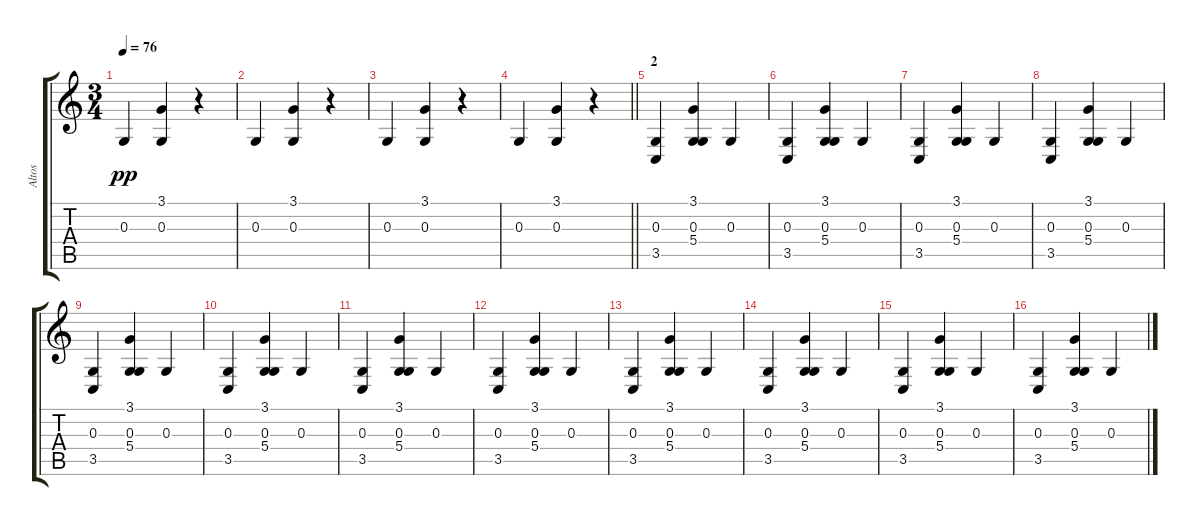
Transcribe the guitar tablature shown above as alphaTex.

\track ("Altos" "Altos") {instrument pizzicatostrings}
\staff {score tabs}
\tuning (E4 B3 G3 D3 A2 E2) {hide}
\ts (3 4)
\tempo 76
\clef g2
\ks c
0.3.4{dy pp} (3.1 0.3).4 r.4 |
0.3.4 (3.1 0.3).4 r.4 |
0.3.4 (3.1 0.3).4 r.4 |
\barLineRight lightlight
0.3.4 (3.1 0.3).4 r.4 |
\section ("" "2")
(0.3 3.5).4 (3.1 0.3 5.4).4 0.3.4 |
(0.3 3.5).4 (3.1 0.3 5.4).4 0.3.4 |
(0.3 3.5).4 (3.1 0.3 5.4).4 0.3.4 |
(0.3 3.5).4 (3.1 0.3 5.4).4 0.3.4 |
(0.3 3.5).4 (3.1 0.3 5.4).4 0.3.4 |
(0.3 3.5).4 (3.1 0.3 5.4).4 0.3.4 |
(0.3 3.5).4 (3.1 0.3 5.4).4 0.3.4 |
(0.3 3.5).4 (3.1 0.3 5.4).4 0.3.4 |
(0.3 3.5).4 (3.1 0.3 5.4).4 0.3.4 |
(0.3 3.5).4 (3.1 0.3 5.4).4 0.3.4 |
(0.3 3.5).4 (3.1 0.3 5.4).4 0.3.4 |
(0.3 3.5).4 (3.1 0.3 5.4).4 0.3.4
